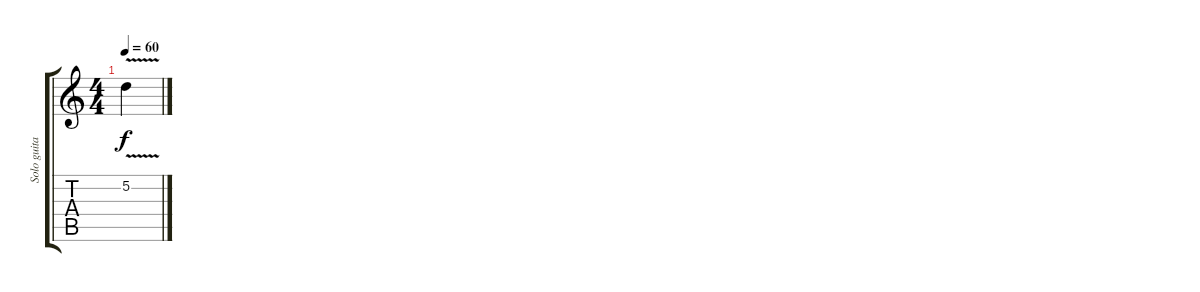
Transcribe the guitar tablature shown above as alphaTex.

\track ("Solo guitar" "Solo guita") {instrument distortionguitar}
\staff {score tabs}
\tuning (D4 A3 F3 C3 G2 D2) {hide}
\ts (4 4)
\tempo 60
\clef g2
\ks c
5.2{v}.4{dy f volume 12}
